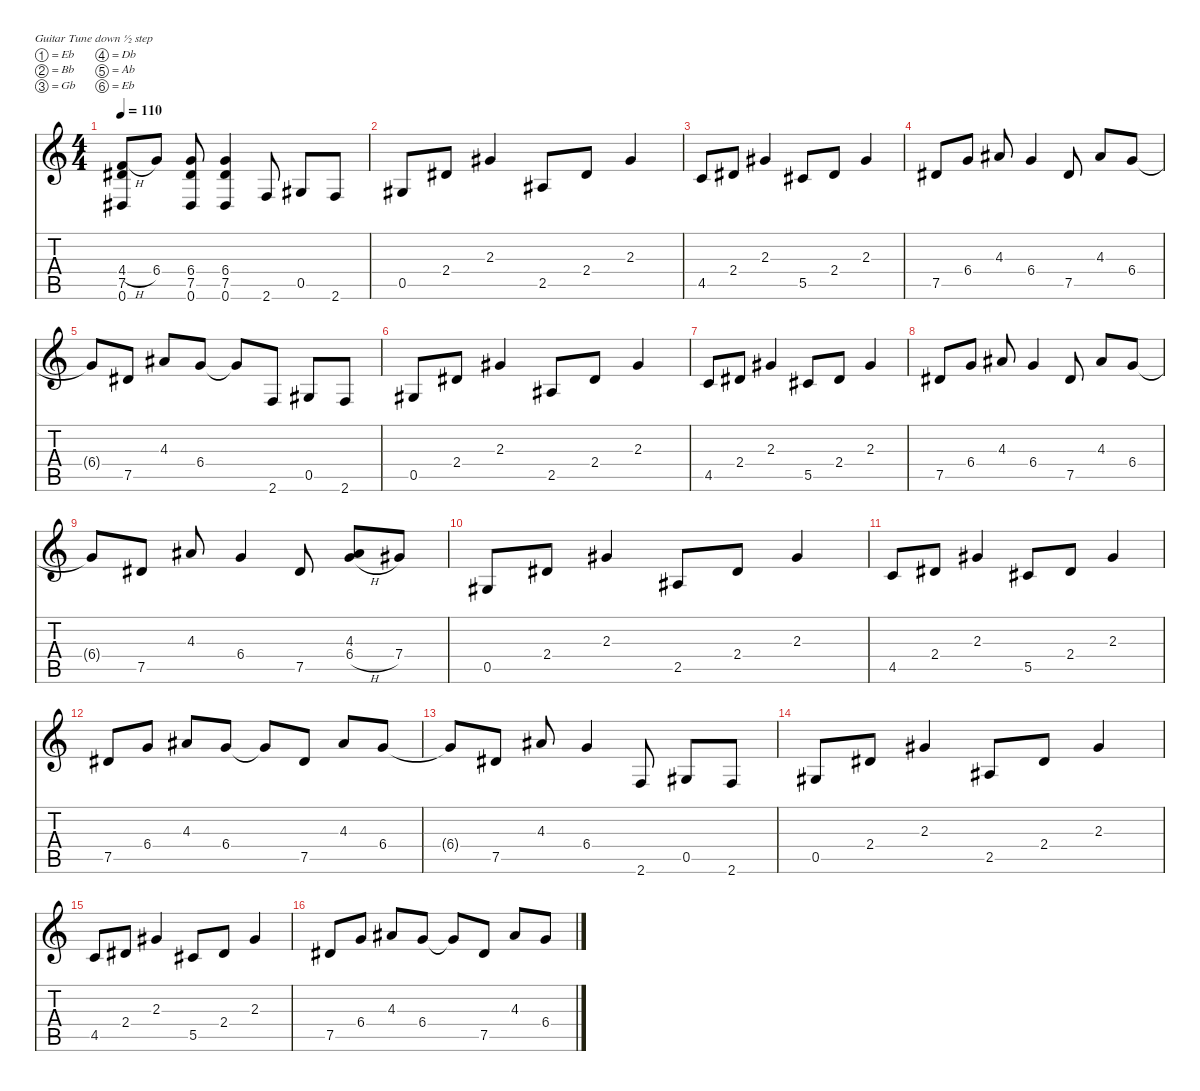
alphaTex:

\defaultSystemsLayout 4
\hideDynamics
\bracketExtendMode nobrackets
\singleTrackTrackNamePolicy hidden
\multiTrackTrackNamePolicy hidden
\otherSystemsTrackNameOrientation horizontal
\track ("Clean 1" "s.guit.") {mute instrument acousticguitarsteel}
\staff {score tabs}
\tuning (Eb4 Bb3 Gb3 Db3 Ab2 Eb2)
\ts (4 4)
\tempo 110
\clef g2
\ks c
(4.4{h} 7.5{acc #} 0.6{acc #}).8{dy f beam Up} 6.4.8{beam Up} (6.4 7.5{acc #} 0.6{acc #}).8{beam Up} (6.4 7.5{acc #} 0.6{acc #}).4{beam Up} 2.6.8{beam Up} 0.5{acc #}.8{beam Up} 2.6.8{beam Up} |
0.5{acc #}.8{instrument acousticguitarsteel beam Up} 2.4{acc #}.8{beam Up} 2.3{acc #}.4{beam Up} 2.5{acc #}.8{beam Up} 2.4{acc #}.8{beam Up} 2.3{acc #}.4{beam Up} |
4.5.8{beam Up} 2.4{acc #}.8{beam Up} 2.3{acc #}.4{beam Up} 5.5{acc #}.8{beam Up} 2.4{acc #}.8{beam Up} 2.3{acc #}.4{beam Up} |
7.5{acc #}.8{beam Up} 6.4.8{beam Up} 4.3{acc #}.8{beam Up} 6.4.4{beam Up} 7.5{acc #}.8{beam Up} 4.3{acc #}.8{beam Up} 6.4.8{beam Up} |
6.4{t}.8{beam Up} 7.5{acc #}.8{beam Up} 4.3{acc #}.8{beam Up} 6.4.8{beam Up} 6.4{t}.8{beam Up} 2.6.8{beam Up} 0.5{acc #}.8{beam Up} 2.6.8{beam Up} |
0.5{acc #}.8{beam Up} 2.4{acc #}.8{beam Up} 2.3{acc #}.4{beam Up} 2.5{acc #}.8{beam Up} 2.4{acc #}.8{beam Up} 2.3{acc #}.4{beam Up} |
4.5.8{beam Up} 2.4{acc #}.8{beam Up} 2.3{acc #}.4{beam Up} 5.5{acc #}.8{beam Up} 2.4{acc #}.8{beam Up} 2.3{acc #}.4{beam Up} |
7.5{acc #}.8{beam Up} 6.4.8{beam Up} 4.3{acc #}.8{beam Up} 6.4.4{beam Up} 7.5{acc #}.8{beam Up} 4.3{acc #}.8{beam Up} 6.4.8{beam Up} |
6.4{t}.8{beam Up} 7.5{acc #}.8{beam Up} 4.3{acc #}.8{beam Up} 6.4.4{beam Up} 7.5{acc #}.8{beam Up} (4.3{acc #} 6.4{h}).8{beam Up} 7.4{acc #}.8{beam Up} |
0.5{acc #}.8{beam Up} 2.4{acc #}.8{beam Up} 2.3{acc #}.4{beam Up} 2.5{acc #}.8{beam Up} 2.4{acc #}.8{beam Up} 2.3{acc #}.4{beam Up} |
4.5.8{beam Up} 2.4{acc #}.8{beam Up} 2.3{acc #}.4{beam Up} 5.5{acc #}.8{beam Up} 2.4{acc #}.8{beam Up} 2.3{acc #}.4{beam Up} |
7.5{acc #}.8{beam Up} 6.4.8{beam Up} 4.3{acc #}.8{beam Up} 6.4.8{beam Up} 6.4{t}.8{beam Up} 7.5{acc #}.8{beam Up} 4.3{acc #}.8{beam Up} 6.4.8{beam Up} |
6.4{t}.8{beam Up} 7.5{acc #}.8{beam Up} 4.3{acc #}.8{beam Up} 6.4.4{beam Up} 2.6.8{beam Up} 0.5{acc #}.8{beam Up} 2.6.8{beam Up} |
0.5{acc #}.8{beam Up} 2.4{acc #}.8{beam Up} 2.3{acc #}.4{beam Up} 2.5{acc #}.8{beam Up} 2.4{acc #}.8{beam Up} 2.3{acc #}.4{beam Up} |
4.5.8{beam Up} 2.4{acc #}.8{beam Up} 2.3{acc #}.4{beam Up} 5.5{acc #}.8{beam Up} 2.4{acc #}.8{beam Up} 2.3{acc #}.4{beam Up} |
7.5{acc #}.8{beam Up} 6.4.8{beam Up} 4.3{acc #}.8{beam Up} 6.4.8{beam Up} 6.4{t}.8{beam Up} 7.5{acc #}.8{beam Up} 4.3{acc #}.8{beam Up} 6.4.8{beam Up}
